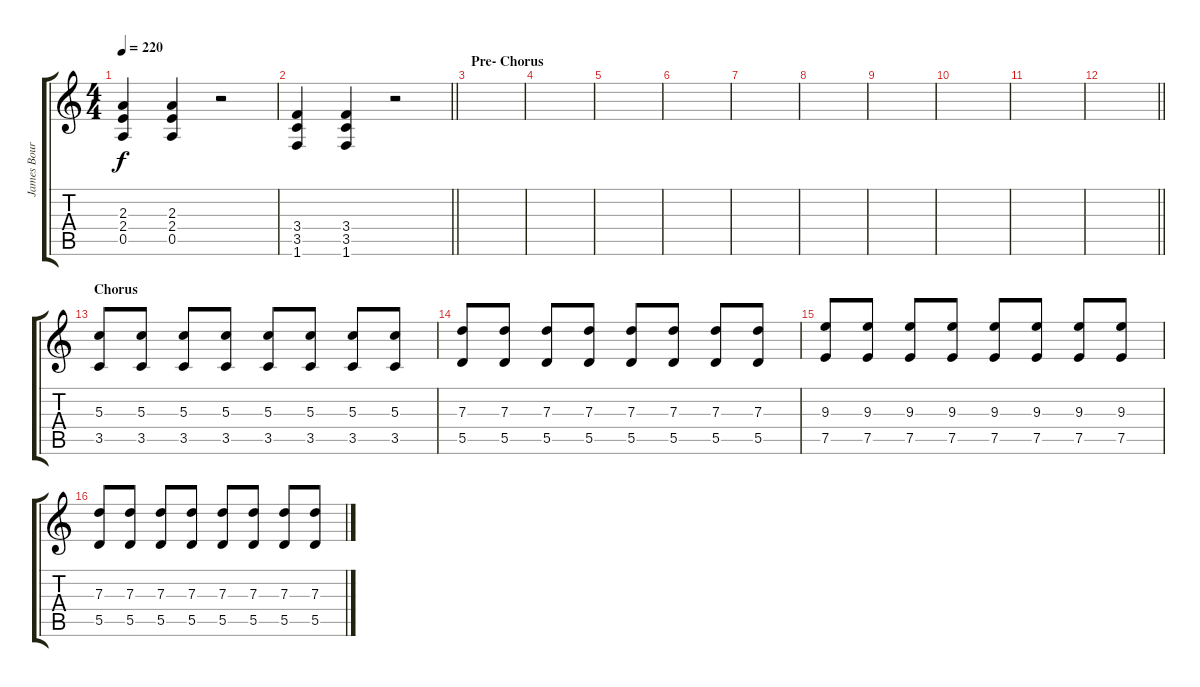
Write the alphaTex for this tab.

\track ("James Bourne" "James Bour") {instrument distortionguitar}
\staff {score tabs}
\tuning (E4 B3 G3 D3 A2 E2) {hide}
\ts (4 4)
\tempo 220
\clef g2
\ks c
(2.3 2.4 0.5).4{dy f} (2.3 2.4 0.5).4 r.2 |
\barLineRight lightlight
(3.4 3.5 1.6).4 (3.4 3.5 1.6).4 r.2 |
\section ("" "Pre- Chorus")
|
|
|
|
|
|
|
|
|
\barLineRight lightlight
|
\section ("" "Chorus")
(5.3 3.5).8 (5.3 3.5).8 (5.3 3.5).8 (5.3 3.5).8 (5.3 3.5).8 (5.3 3.5).8 (5.3 3.5).8 (5.3 3.5).8 |
(7.3 5.5).8 (7.3 5.5).8 (7.3 5.5).8 (7.3 5.5).8 (7.3 5.5).8 (7.3 5.5).8 (7.3 5.5).8 (7.3 5.5).8 |
(9.3 7.5).8 (9.3 7.5).8 (9.3 7.5).8 (9.3 7.5).8 (9.3 7.5).8 (9.3 7.5).8 (9.3 7.5).8 (9.3 7.5).8 |
(7.3 5.5).8 (7.3 5.5).8 (7.3 5.5).8 (7.3 5.5).8 (7.3 5.5).8 (7.3 5.5).8 (7.3 5.5).8 (7.3 5.5).8
